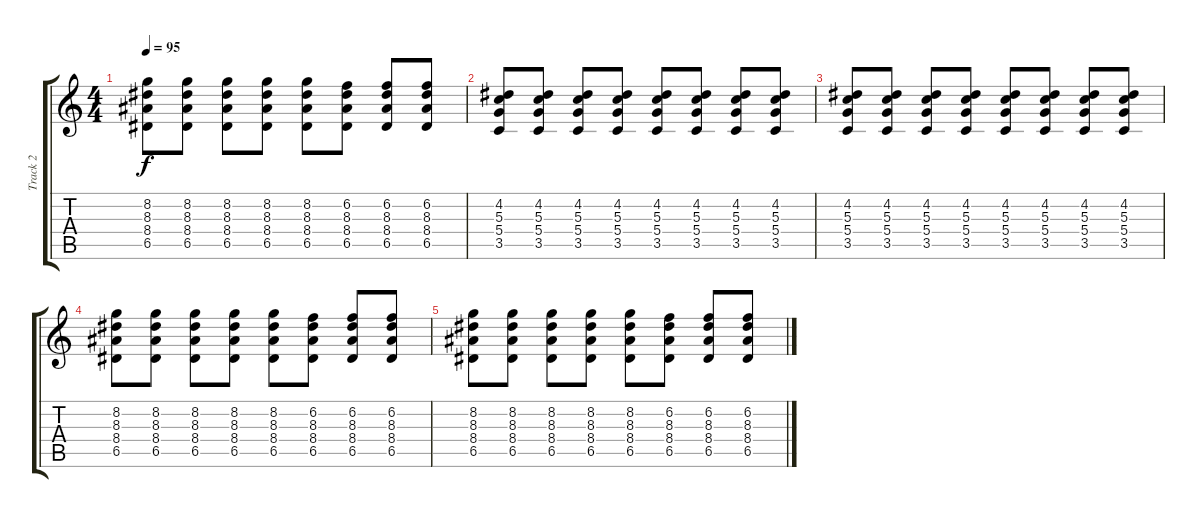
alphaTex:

\track ("Track 2" "Track 2") {instrument acousticguitarsteel}
\staff {score tabs}
\tuning (E4 B3 G3 D3 A2 E2) {hide}
\ts (4 4)
\tempo 95
\clef g2
\ks c
(8.2 8.3 8.4 6.5).8{dy f} (8.2 8.3 8.4 6.5).8 (8.2 8.3 8.4 6.5).8 (8.2 8.3 8.4 6.5).8 (8.2 8.3 8.4 6.5).8 (6.2 8.3 8.4 6.5).8 (6.2 8.3 8.4 6.5).8 (6.2 8.3 8.4 6.5).8 |
(4.2 5.3 5.4 3.5).8 (4.2 5.3 5.4 3.5).8 (4.2 5.3 5.4 3.5).8 (4.2 5.3 5.4 3.5).8 (4.2 5.3 5.4 3.5).8 (4.2 5.3 5.4 3.5).8 (4.2 5.3 5.4 3.5).8 (4.2 5.3 5.4 3.5).8 |
(4.2 5.3 5.4 3.5).8 (4.2 5.3 5.4 3.5).8 (4.2 5.3 5.4 3.5).8 (4.2 5.3 5.4 3.5).8 (4.2 5.3 5.4 3.5).8 (4.2 5.3 5.4 3.5).8 (4.2 5.3 5.4 3.5).8 (4.2 5.3 5.4 3.5).8 |
(8.2 8.3 8.4 6.5).8 (8.2 8.3 8.4 6.5).8 (8.2 8.3 8.4 6.5).8 (8.2 8.3 8.4 6.5).8 (8.2 8.3 8.4 6.5).8 (6.2 8.3 8.4 6.5).8 (6.2 8.3 8.4 6.5).8 (6.2 8.3 8.4 6.5).8 |
(8.2 8.3 8.4 6.5).8 (8.2 8.3 8.4 6.5).8 (8.2 8.3 8.4 6.5).8 (8.2 8.3 8.4 6.5).8 (8.2 8.3 8.4 6.5).8 (6.2 8.3 8.4 6.5).8 (6.2 8.3 8.4 6.5).8 (6.2 8.3 8.4 6.5).8
